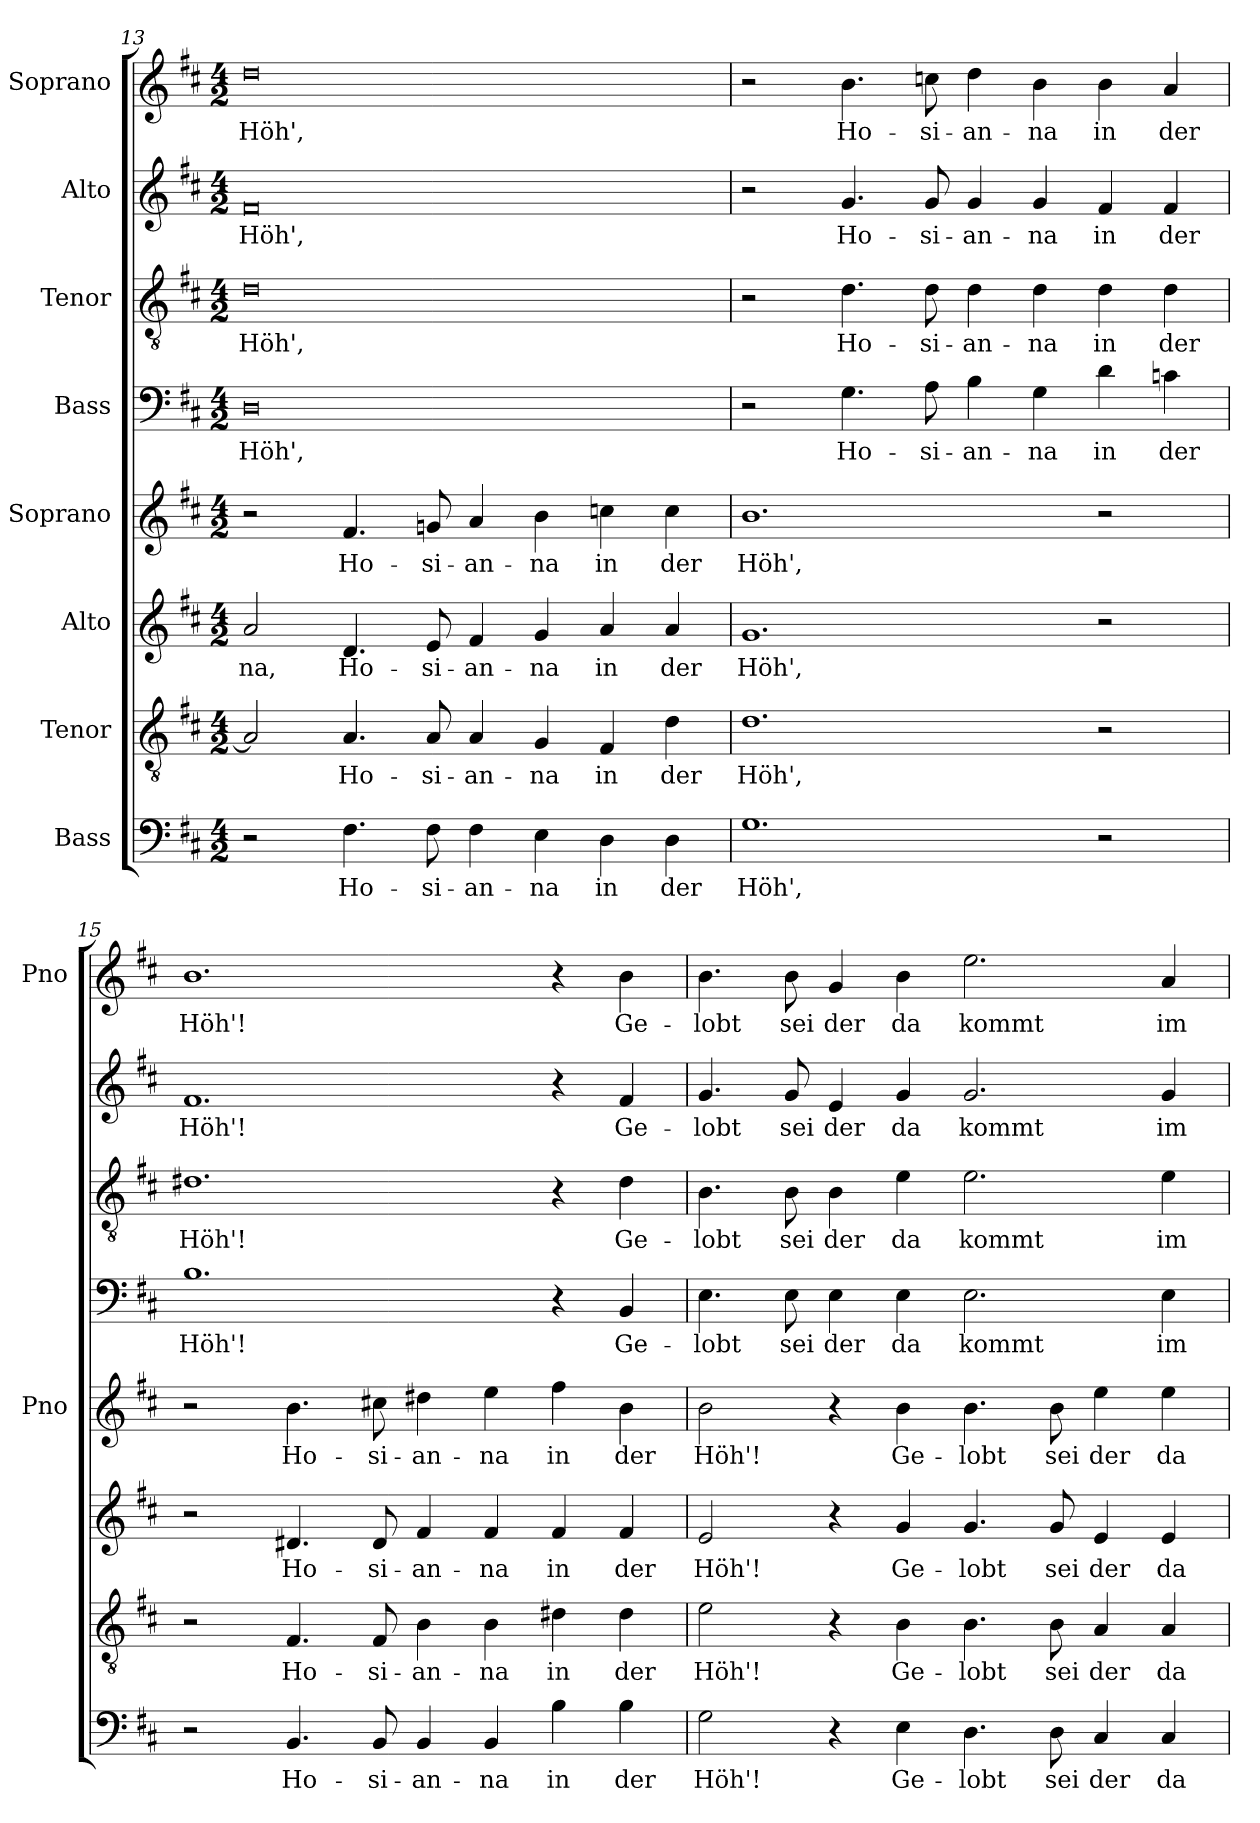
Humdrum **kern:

**kern	**text	**kern	**text	**kern	**text	**kern	**text	**kern	**text	**kern	**text	**kern	**text	**kern	**text
*part8	*part8	*part7	*part7	*part6	*part6	*part5	*part5	*part4	*part4	*part3	*part3	*part2	*part2	*part1	*part1
*staff8	*staff8	*staff7	*staff7	*staff6	*staff6	*staff5	*staff5	*staff4	*staff4	*staff3	*staff3	*staff2	*staff2	*staff1	*staff1
*I"Bass	*	*I"Tenor	*	*I"Alto	*	*I"Soprano	*	*I"Bass	*	*I"Tenor	*	*I"Alto	*	*I"Soprano	*
*	*	*	*	*	*	*I'Pno	*	*	*	*	*	*	*	*I'Pno	*
*clefF4	*	*clefGv2	*	*clefG2	*	*clefG2	*	*clefF4	*	*clefGv2	*	*clefG2	*	*clefG2	*
*k[f#c#]	*	*k[f#c#]	*	*k[f#c#]	*	*k[f#c#]	*	*k[f#c#]	*	*k[f#c#]	*	*k[f#c#]	*	*k[f#c#]	*
*D:	*	*D:	*	*D:	*	*D:	*	*D:	*	*D:	*	*D:	*	*D:	*
*M4/2	*	*M4/2	*	*M4/2	*	*M4/2	*	*M4/2	*	*M4/2	*	*M4/2	*	*M4/2	*
=13	=13	=13	=13	=13	=13	=13	=13	=13	=13	=13	=13	=13	=13	=13	=13
!	!	!	!	!	!LO:LY:b	!	!	!	!LO:LY:b	!	!LO:LY:b	!	!LO:LY:b	!	!LO:LY:b
2r	.	2A/]	.	2a/	-na,	2r	.	0D	Höh',	0d	Höh',	0f#	Höh',	0dd	Höh',
!	!LO:LY:b	!	!LO:LY:b	!	!LO:LY:b	!	!LO:LY:b	!	!	!	!	!	!	!	!
4.F#\	Ho-	4.A/	Ho-	4.d/	Ho-	4.f#/	Ho-	.	.	.	.	.	.	.	.
!	!LO:LY:b	!	!LO:LY:b	!	!LO:LY:b	!	!LO:LY:b	!	!	!	!	!	!	!	!
8F#\	-si-	8A/	-si-	8e/	-si-	8gn/	-si-	.	.	.	.	.	.	.	.
!	!LO:LY:b	!	!LO:LY:b	!	!LO:LY:b	!	!LO:LY:b	!	!	!	!	!	!	!	!
4F#\	-an-	4A/	-an-	4f#/	-an-	4a/	-an-	.	.	.	.	.	.	.	.
!	!LO:LY:b	!	!LO:LY:b	!	!LO:LY:b	!	!LO:LY:b	!	!	!	!	!	!	!	!
4E\	-na	4G/	-na	4g/	-na	4b\	-na	.	.	.	.	.	.	.	.
!	!LO:LY:b	!	!LO:LY:b	!	!LO:LY:b	!	!LO:LY:b	!	!	!	!	!	!	!	!
4D\	in	4F#/	in	4a/	in	4ccn\	in	.	.	.	.	.	.	.	.
!	!LO:LY:b	!	!LO:LY:b	!	!LO:LY:b	!	!LO:LY:b	!	!	!	!	!	!	!	!
4D\	der	4d\	der	4a/	der	4cc\	der	.	.	.	.	.	.	.	.
=14	=14	=14	=14	=14	=14	=14	=14	=14	=14	=14	=14	=14	=14	=14	=14
!	!LO:LY:b	!	!LO:LY:b	!	!LO:LY:b	!	!LO:LY:b	!	!	!	!	!	!	!	!
1.G	Höh',	1.d	Höh',	1.g	Höh',	1.b	Höh',	2r	.	2r	.	2r	.	2r	.
!	!	!	!	!	!	!	!	!	!LO:LY:b	!	!LO:LY:b	!	!LO:LY:b	!	!LO:LY:b
.	.	.	.	.	.	.	.	4.G\	Ho-	4.d\	Ho-	4.g/	Ho-	4.b\	Ho-
!	!	!	!	!	!	!	!	!	!LO:LY:b	!	!LO:LY:b	!	!LO:LY:b	!	!LO:LY:b
.	.	.	.	.	.	.	.	8A\	-si-	8d\	-si-	8g/	-si-	8ccn\	-si-
!	!	!	!	!	!	!	!	!	!LO:LY:b	!	!LO:LY:b	!	!LO:LY:b	!	!LO:LY:b
.	.	.	.	.	.	.	.	4B\	-an-	4d\	-an-	4g/	-an-	4dd\	-an-
!	!	!	!	!	!	!	!	!	!LO:LY:b	!	!LO:LY:b	!	!LO:LY:b	!	!LO:LY:b
.	.	.	.	.	.	.	.	4G\	-na	4d\	-na	4g/	-na	4b\	-na
!	!	!	!	!	!	!	!	!	!LO:LY:b	!	!LO:LY:b	!	!LO:LY:b	!	!LO:LY:b
2r	.	2r	.	2r	.	2r	.	4d\	in	4d\	in	4f#/	in	4b\	in
!	!	!	!	!	!	!	!	!	!LO:LY:b	!	!LO:LY:b	!	!LO:LY:b	!	!LO:LY:b
.	.	.	.	.	.	.	.	4cn\	der	4d\	der	4f#/	der	4a/	der
!!LO:PB:g=z
=15	=15	=15	=15	=15	=15	=15	=15	=15	=15	=15	=15	=15	=15	=15	=15
!	!	!	!	!	!	!	!	!	!LO:LY:b	!	!LO:LY:b	!	!LO:LY:b	!	!LO:LY:b
2r	.	2r	.	2r	.	2r	.	1.B	Höh'!	1.d#X	Höh'!	1.f#	Höh'!	1.b	Höh'!
!	!LO:LY:b	!	!LO:LY:b	!	!LO:LY:b	!	!LO:LY:b	!	!	!	!	!	!	!	!
4.BB/	Ho-	4.F#/	Ho-	4.d#X/	Ho-	4.b\	Ho-	.	.	.	.	.	.	.	.
!	!LO:LY:b	!	!LO:LY:b	!	!LO:LY:b	!	!LO:LY:b	!	!	!	!	!	!	!	!
8BB/	-si-	8F#/	-si-	8d#/	-si-	8cc#X\	-si-	.	.	.	.	.	.	.	.
!	!LO:LY:b	!	!LO:LY:b	!	!LO:LY:b	!	!LO:LY:b	!	!	!	!	!	!	!	!
4BB/	-an-	4B\	-an-	4f#/	-an-	4dd#X\	-an-	.	.	.	.	.	.	.	.
!	!LO:LY:b	!	!LO:LY:b	!	!LO:LY:b	!	!LO:LY:b	!	!	!	!	!	!	!	!
4BB/	-na	4B\	-na	4f#/	-na	4ee\	-na	.	.	.	.	.	.	.	.
!	!LO:LY:b	!	!LO:LY:b	!	!LO:LY:b	!	!LO:LY:b	!	!	!	!	!	!	!	!
4B\	in	4d#X\	in	4f#/	in	4ff#\	in	4r	.	4r	.	4r	.	4r	.
!	!LO:LY:b	!	!LO:LY:b	!	!LO:LY:b	!	!LO:LY:b	!	!LO:LY:b	!	!LO:LY:b	!	!LO:LY:b	!	!LO:LY:b
4B\	der	4d#\	der	4f#/	der	4b\	der	4BB/	Ge-	4d#\	Ge-	4f#/	Ge-	4b\	Ge-
=16	=16	=16	=16	=16	=16	=16	=16	=16	=16	=16	=16	=16	=16	=16	=16
!	!LO:LY:b	!	!LO:LY:b	!	!LO:LY:b	!	!LO:LY:b	!	!LO:LY:b	!	!LO:LY:b	!	!LO:LY:b	!	!LO:LY:b
2G\	Höh'!	2e\	Höh'!	2e/	Höh'!	2b\	Höh'!	4.E\	-lobt	4.B\	-lobt	4.g/	-lobt	4.b\	-lobt
!	!	!	!	!	!	!	!	!	!LO:LY:b	!	!LO:LY:b	!	!LO:LY:b	!	!LO:LY:b
.	.	.	.	.	.	.	.	8E\	sei	8B\	sei	8g/	sei	8b\	sei
!	!	!	!	!	!	!	!	!	!LO:LY:b	!	!LO:LY:b	!	!LO:LY:b	!	!LO:LY:b
4r	.	4r	.	4r	.	4r	.	4E\	der	4B\	der	4e/	der	4g/	der
!	!LO:LY:b	!	!LO:LY:b	!	!LO:LY:b	!	!LO:LY:b	!	!LO:LY:b	!	!LO:LY:b	!	!LO:LY:b	!	!LO:LY:b
4E\	Ge-	4B\	Ge-	4g/	Ge-	4b\	Ge-	4E\	da	4e\	da	4g/	da	4b\	da
!	!LO:LY:b	!	!LO:LY:b	!	!LO:LY:b	!	!LO:LY:b	!	!LO:LY:b	!	!LO:LY:b	!	!LO:LY:b	!	!LO:LY:b
4.D\	-lobt	4.B\	-lobt	4.g/	-lobt	4.b\	-lobt	2.E\	kommt	2.e\	kommt	2.g/	kommt	2.ee\	kommt
!	!LO:LY:b	!	!LO:LY:b	!	!LO:LY:b	!	!LO:LY:b	!	!	!	!	!	!	!	!
8D\	sei	8B\	sei	8g/	sei	8b\	sei	.	.	.	.	.	.	.	.
!	!LO:LY:b	!	!LO:LY:b	!	!LO:LY:b	!	!LO:LY:b	!	!	!	!	!	!	!	!
4C#/	der	4A/	der	4e/	der	4ee\	der	.	.	.	.	.	.	.	.
!	!LO:LY:b	!	!LO:LY:b	!	!LO:LY:b	!	!LO:LY:b	!	!LO:LY:b	!	!LO:LY:b	!	!LO:LY:b	!	!LO:LY:b
4C#/	da	4A/	da	4e/	da	4ee\	da	4E\	im	4e\	im	4g/	im	4a/	im
=	=	=	=	=	=	=	=	=	=	=	=	=	=	=	=
*-	*-	*-	*-	*-	*-	*-	*-	*-	*-	*-	*-	*-	*-	*-	*-
